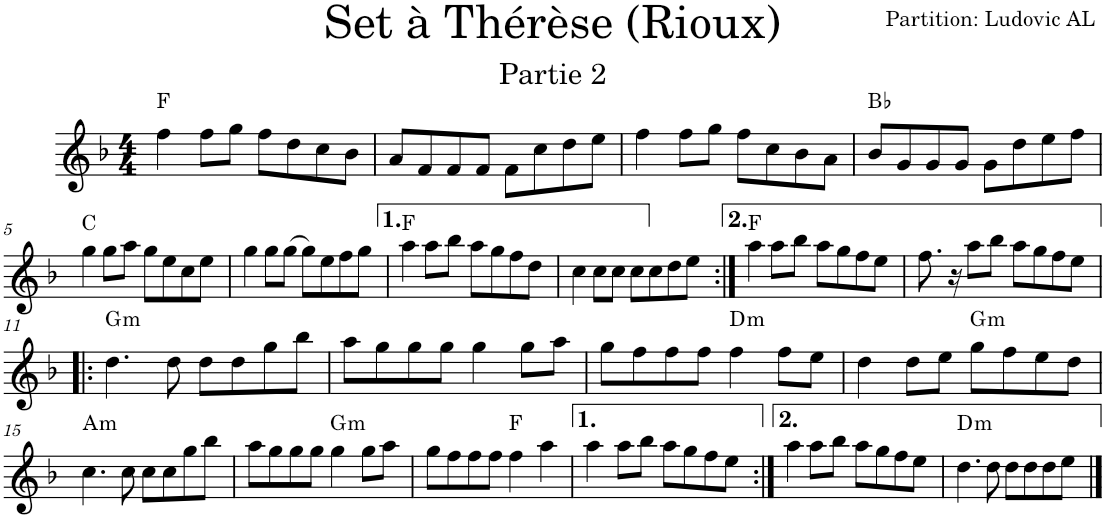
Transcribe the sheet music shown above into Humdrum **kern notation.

**kern	**harte
*part1	*part1
*staff1	*
*I"Violon	*
*I'Vln.	*
*clefG2	*
*k[b-]	*
*M4/4	*
=1	=1
4ff\	F:maj
8ff\L	.
8gg\J	.
8ff\L	.
8dd\	.
8cc\	.
8b-\J	.
=2	=2
8a/L	.
8f/	.
8f/	.
8f/J	.
8f\L	.
8cc\	.
8dd\	.
8ee\J	.
=3	=3
4ff\	.
8ff\L	.
8gg\J	.
8ff\L	.
8cc\	.
8b-\	.
8a\J	.
=4	=4
8b-/L	Bb:maj
8g/	.
8g/	.
8g/J	.
8g\L	.
8dd\	.
8ee\	.
8ff\J	.
!!LO:LB:g=z
=5	=5
4gg\	C:maj
8gg\L	.
8aa\J	.
8gg\L	.
8ee\	.
8cc\	.
8ee\J	.
=6	=6
4gg\	.
8gg\L	.
(8gg\J	.
8gg\L)	.
8ee\	.
8ff\	.
8gg\J	.
=7	=7
4aa\	F:maj
8aa\L	.
8bb-\J	.
8aa\L	.
8gg\	.
8ff\	.
8dd\J	.
=8	=8
4cc\	.
8cc\L	.
8cc\J	.
8cc\L	.
8cc\	.
8dd\	.
8ee\J	.
=9:|!	=9:|!
4aa\	F:maj
8aa\L	.
8bb-\J	.
8aa\L	.
8gg\	.
8ff\	.
8ee\J	.
=10	=10
8.ff\	.
16r	.
8aa\L	.
8bb-\J	.
8aa\L	.
8gg\	.
8ff\	.
8ee\J	.
!!LO:LB:g=z
=11!|:	=11!|:
!	!LO:H:kt=m
4.dd\	G:min
8dd\	.
8dd\L	.
8dd\	.
8gg\	.
8bb-\J	.
=12	=12
8aa\L	.
8gg\	.
8gg\	.
8gg\J	.
4gg\	.
8gg\L	.
8aa\J	.
=13	=13
8gg\L	.
8ff\	.
8ff\	.
8ff\J	.
!	!LO:H:kt=m
4ff\	D:min
8ff\L	.
8ee\J	.
=14	=14
4dd\	.
8dd\L	.
8ee\J	.
!	!LO:H:kt=m
8gg\L	G:min
8ff\	.
8ee\	.
8dd\J	.
!!LO:LB:g=z
=15	=15
!	!LO:H:kt=m
4.cc\	A:min
8cc\	.
8cc\L	.
8cc\	.
8gg\	.
8bb-\J	.
=16	=16
8aa\L	.
8gg\	.
8gg\	.
8gg\J	.
!	!LO:H:kt=m
4gg\	G:min
8gg\L	.
8aa\J	.
=17	=17
8gg\L	.
8ff\	.
8ff\	.
8ff\J	.
4ff\	F:maj
4aa\	.
=18	=18
4aa\	.
8aa\L	.
8bb-\J	.
8aa\L	.
8gg\	.
8ff\	.
8ee\J	.
=19:|!	=19:|!
4aa\	.
8aa\L	.
8bb-\J	.
8aa\L	.
8gg\	.
8ff\	.
8ee\J	.
=20	=20
!	!LO:H:kt=m
4.dd\	D:min
8dd\	.
8dd\L	.
8dd\	.
8dd\	.
8ee\J	.
==	==
*-	*-
